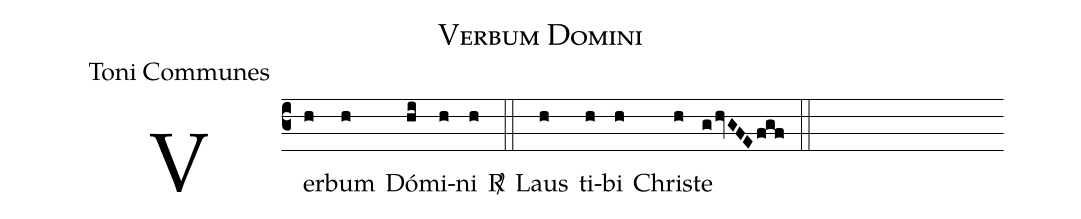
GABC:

name:Verbum Domini;
office-part:Toni Communes;
%%
(c3) Ver(h)bum(h) Dó(hi)mi(h)ni(h) <sp>R/</sp>(::) Laus(h) ti(h)bi(h) Chris(h)te(g/hvGFE/fgf) (::)
